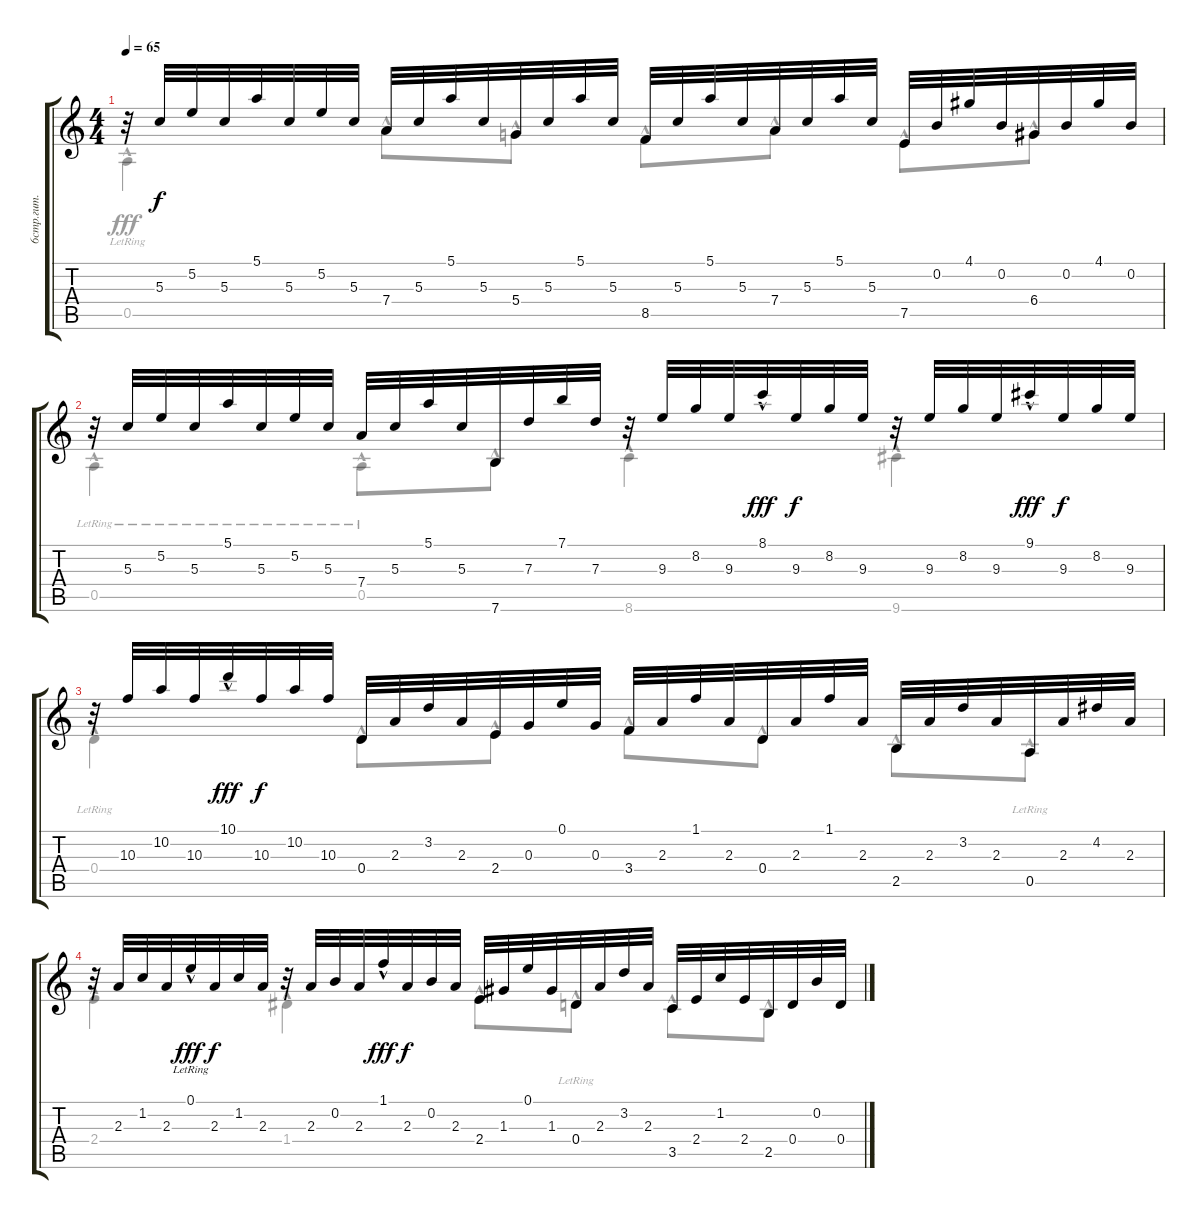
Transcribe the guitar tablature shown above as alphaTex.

\track ("6стр.гит." "6стр.гит.") {instrument acousticguitarnylon}
\staff {score tabs}
\tuning (E4 B3 G3 D3 A2 E2) {hide}
\voice
\ts (4 4)
\tempo 65
\clef g2
\ks c
r.32{dy f} 5.3.32 5.2.32 5.3.32 5.1.32 5.3.32 5.2.32 5.3.32 7.4.32 5.3.32 5.1.32 5.3.32 5.4.32 5.3.32 5.1.32 5.3.32 8.5.32 5.3.32 5.1.32 5.3.32 7.4.32 5.3.32 5.1.32 5.3.32 7.5.32 0.2.32 4.1.32 0.2.32 6.4.32 0.2.32 4.1.32 0.2.32 |
r.32 5.3.32 5.2.32 5.3.32 5.1.32 5.3.32 5.2.32 5.3.32 7.4.32 5.3.32 5.1.32 5.3.32 7.6.32 7.3.32 7.1.32 7.3.32 r.32 9.3.32 8.2.32 9.3.32 8.1{hac}.32{dy fff} 9.3.32{dy f} 8.2.32 9.3.32 r.32 9.3.32 8.2.32 9.3.32 9.1{hac}.32{dy fff} 9.3.32{dy f} 8.2.32 9.3.32 |
r.32 10.3.32 10.2.32 10.3.32 10.1{hac}.32{dy fff} 10.3.32{dy f} 10.2.32 10.3.32 0.4.32 2.3.32 3.2.32 2.3.32 2.4.32 0.3.32 0.1.32 0.3.32 3.4.32 2.3.32 1.1.32 2.3.32 0.4.32 2.3.32 1.1.32 2.3.32 2.5.32 2.3.32 3.2.32 2.3.32 0.5.32 2.3.32 4.2.32 2.3.32 |
r.32 2.3.32 1.2.32 2.3.32 0.1{hac lr}.32{dy fff} 2.3.32{dy f} 1.2.32 2.3.32 r.32 2.3.32 0.2.32 2.3.32 1.1{hac}.32{dy fff} 2.3.32{dy f} 0.2.32 2.3.32 2.4.32 1.3.32 0.1.32 1.3.32 0.4.32 2.3.32 3.2.32 2.3.32 3.5.32 2.4.32 1.2.32 2.4.32 2.5.32 0.4.32 0.2.32 0.4.32
\voice
\clef g2
\ottava regular
\simile none
\ks c
0.5{hac lr}.4{dy fff} 7.4{hac}.8 5.4{hac}.8 8.5{hac}.8 7.4{hac}.8 7.5{hac}.8 6.4{hac}.8 |
0.5{hac lr}.4 0.5{hac lr}.8 7.6{hac}.8 8.6{hac}.4 9.6{hac}.4 |
0.4{hac lr}.4 0.4{hac}.8 2.4{hac}.8 3.4{hac}.8 0.4{hac}.8 2.5{hac}.8 0.5{hac lr}.8 |
2.4{hac}.4 1.4{hac}.4 2.4{hac}.8 0.4{hac lr}.8 3.5{hac}.8 2.5{hac}.8
